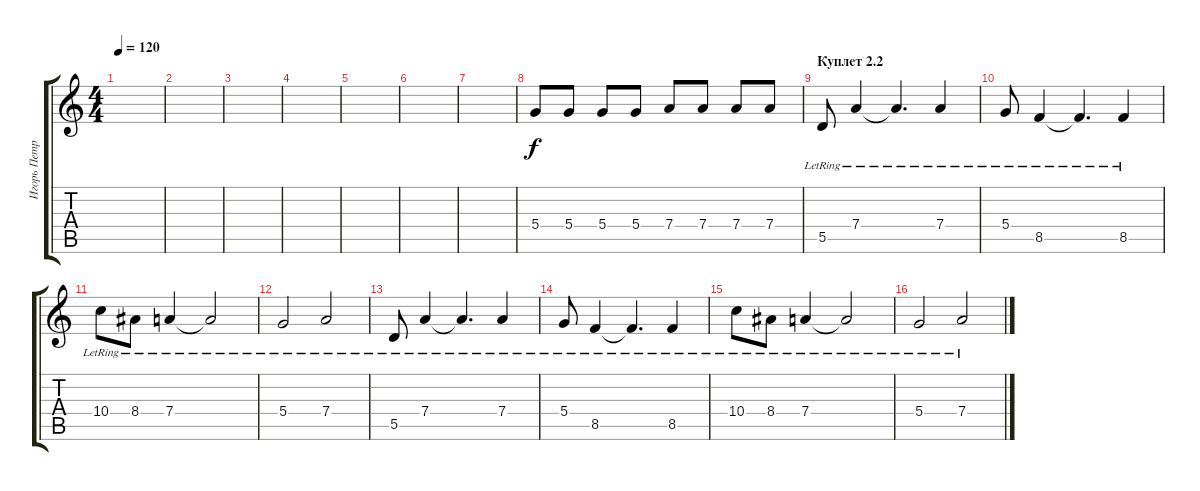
\track ("Игорь Петров (Distortion)" "Игорь Петр") {instrument overdrivenguitar}
\staff {score tabs}
\tuning (E4 B3 G3 D3 A2 E2) {hide}
\ts (4 4)
\tempo 120
\clef g2
\ks c
|
|
|
|
|
|
|
5.4.8 5.4.8 5.4.8 5.4.8 7.4.8 7.4.8 7.4.8 7.4.8 |
\section ("" "Куплет 2.2 ")
5.5{lr}.8 7.4{lr}.4 7.4{lr t}.4{d} 7.4{lr}.4 |
5.4{lr}.8 8.5{lr}.4 8.5{lr t}.4{d} 8.5{lr}.4 |
10.4{lr}.8 8.4{lr}.8 7.4{lr}.4 7.4{lr t}.2 |
5.4{lr}.2 7.4{lr}.2 |
5.5{lr}.8 7.4{lr}.4 7.4{lr t}.4{d} 7.4{lr}.4 |
5.4{lr}.8 8.5{lr}.4 8.5{lr t}.4{d} 8.5{lr}.4 |
10.4{lr}.8 8.4{lr}.8 7.4{lr}.4 7.4{lr t}.2 |
5.4{lr}.2 7.4{lr}.2
